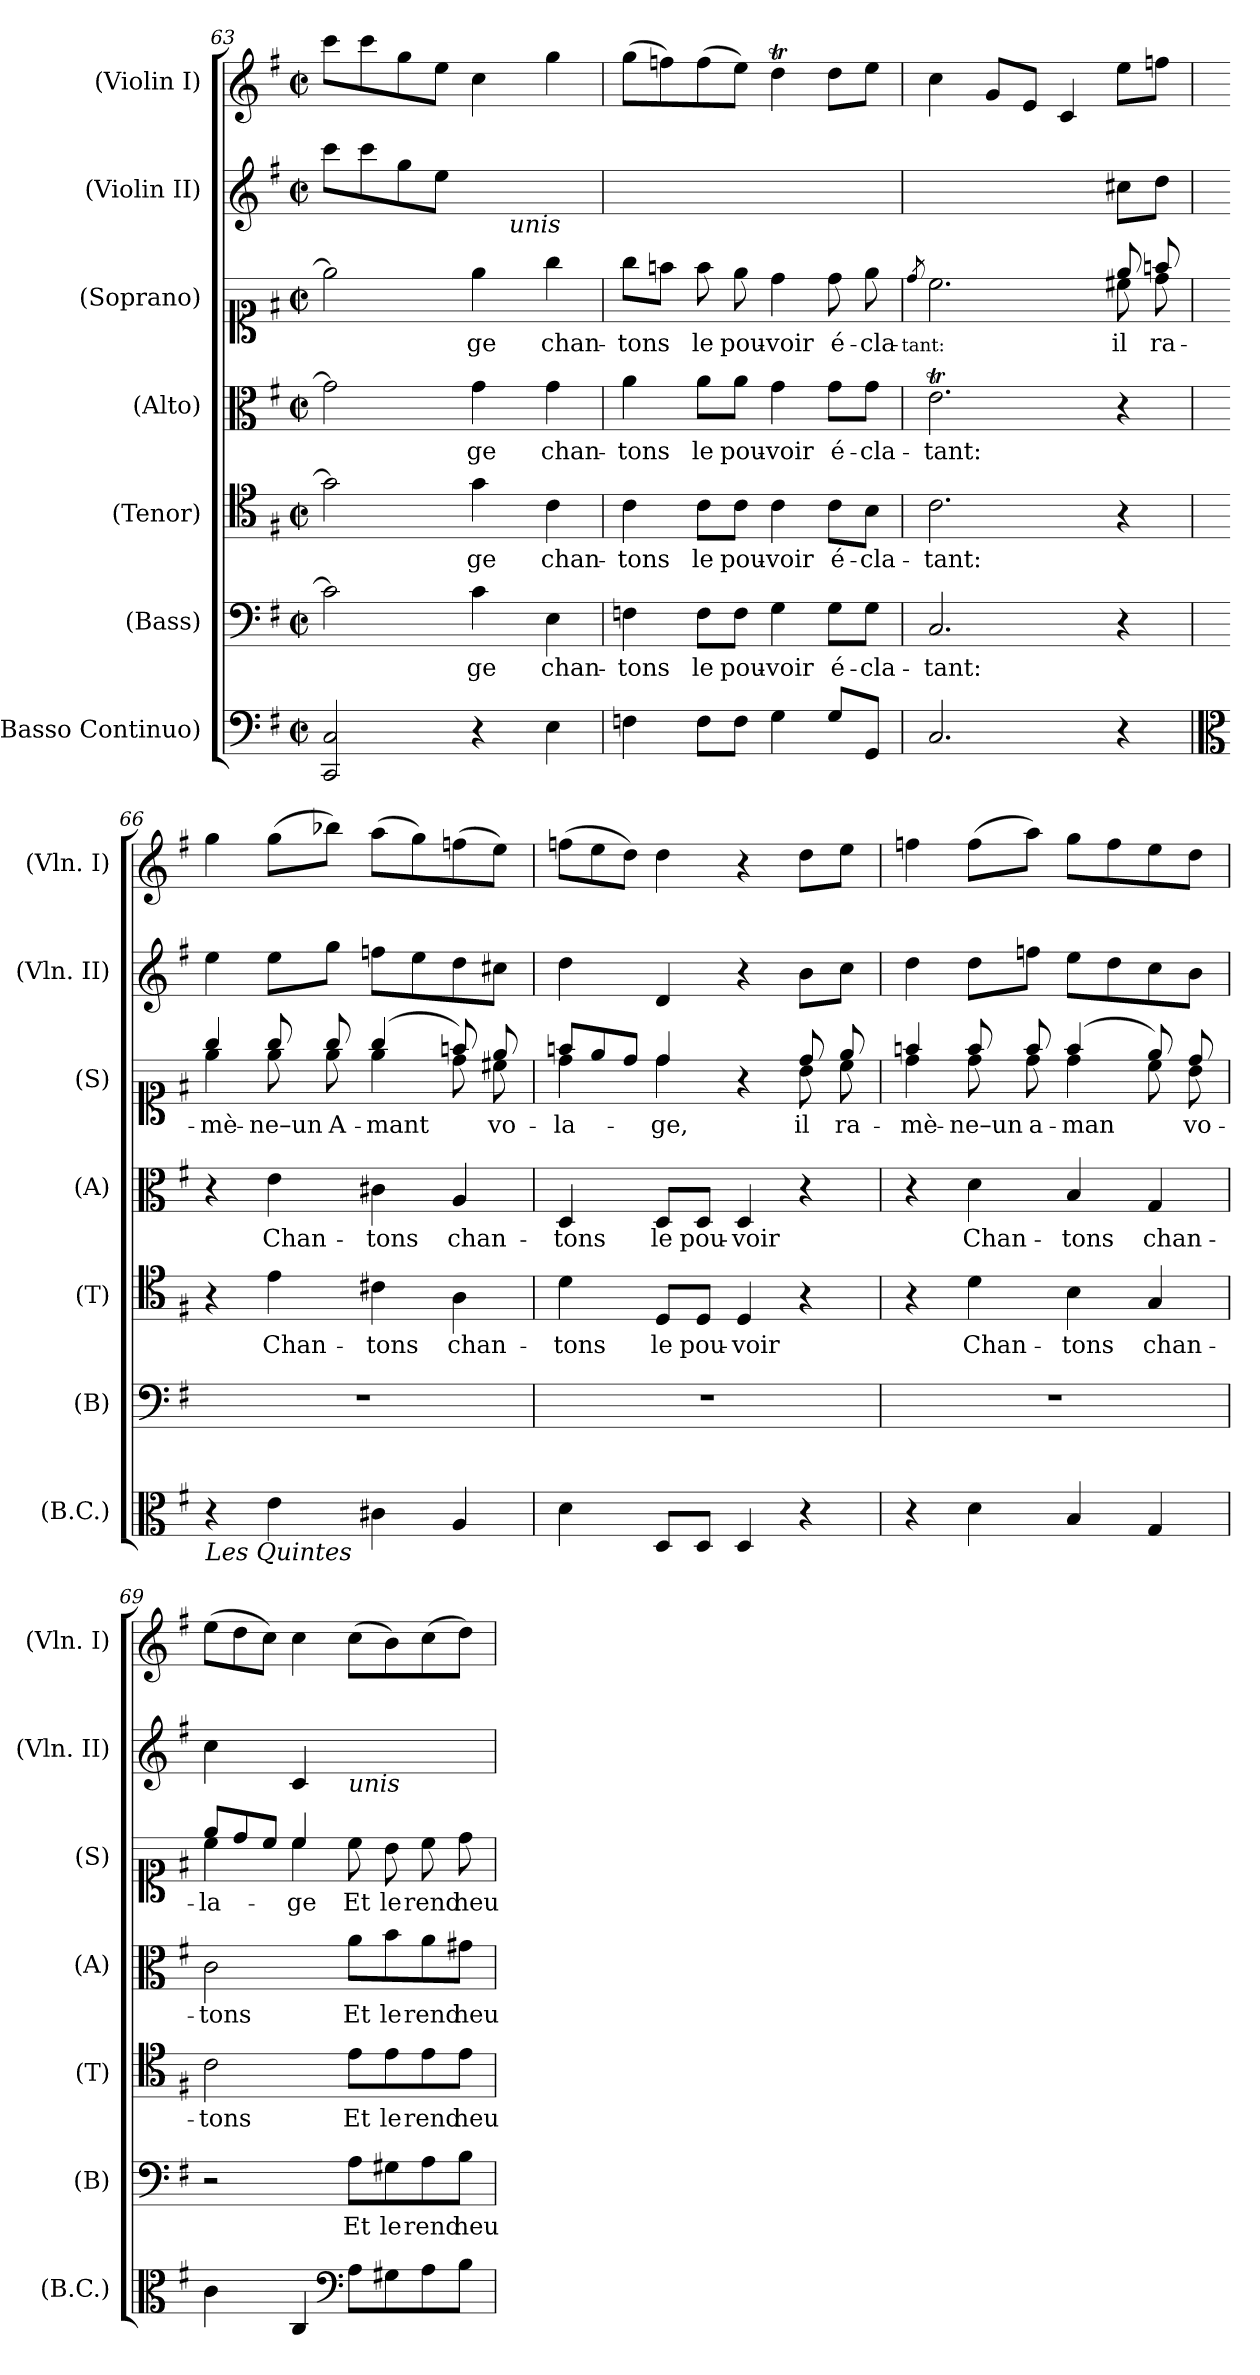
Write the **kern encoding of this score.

**kern	**kern	**text	**kern	**text	**kern	**text	**kern	**text	**kern	**kern
*part7	*part6	*part6	*part5	*part5	*part4	*part4	*part3	*part3	*part2	*part1
*staff7	*staff6	*staff6	*staff5	*staff5	*staff4	*staff4	*staff3	*staff3	*staff2	*staff1
*I"(Basso Continuo)	*I"(Bass)	*	*I"(Tenor)	*	*I"(Alto)	*	*I"(Soprano)	*	*I"(Violin II)	*I"(Violin I)
*I'(B.C.)	*I'(B)	*	*I'(T)	*	*I'(A)	*	*I'(S)	*	*I'(Vln. II)	*I'(Vln. I)
!!LO:PB:g=z
*clefF4	*clefF4	*	*clefC4	*	*clefC3	*	*clefC1	*	*clefG2	*clefG2
*k[f#]	*k[f#]	*	*k[f#]	*	*k[f#]	*	*k[f#]	*	*k[f#]	*k[f#]
*G:	*G:	*	*G:	*	*G:	*	*G:	*	*G:	*G:
*M2/2	*M2/2	*	*M2/2	*	*M2/2	*	*M2/2	*	*M2/2	*M2/2
*met(c|)	*met(c|)	*	*met(c|)	*	*met(c|)	*	*met(c|)	*	*met(c|)	*met(c|)
=63	=63	=63	=63	=63	=63	=63	=63	=63	=63	=63
*	*	*	*	*	*	*	*	*	*^	*
2CC/ 2C/	2c\]	.	2g\]	.	2g\]	.	2ee\]	.	8ccc\L	2ryy	8ccc\L
.	.	.	.	.	.	.	.	.	8ccc\	.	8ccc\
.	.	.	.	.	.	.	.	.	8gg\	.	8gg\
.	.	.	.	.	.	.	.	.	8ee\J	.	8ee\J
4r	4c\	-ge	4g\	-ge	4g\	-ge	4ee\	-ge	2ryy	8ryy	4cc\
!	!	!	!	!	!	!	!	!	!	!LO:TX:b:i:t=unis	!
.	.	.	.	.	.	.	.	.	.	4.ryy	.
4E\	4E\	chan-	4c\	chan-	4g\	chan-	4gg\	chan-	.	.	4gg\
*	*	*	*	*	*	*	*	*	*v	*v	*
=64	=64	=64	=64	=64	=64	=64	=64	=64	=64	=64
4Fn\	4Fn\	-tons	4c\	-tons	4a\	-tons	8gg\L	-tons	1ryy	(8gg\L
.	.	.	.	.	.	.	8ffn\J	.	.	8ffn\)
8F\L	8F\L	le	8c\L	le	8a\L	le	8ff\	le	.	(8ff\
8F\J	8F\J	pou-	8c\J	pou-	8a\J	pou-	8ee\	pou-	.	8ee\J)
4G\	4G\	-voir	4c\	-voir	4g\	-voir	4dd\	-voir	.	4ddT\
8G/L	8G\L	é-	8c\L	é-	8g\L	é-	8dd\	é-	.	8dd\L
8GG/J	8G\J	-cla-	8B\J	-cla-	8g\J	-cla-	8ee\	-cla-	.	8ee\J
=65	=65	=65	=65	=65	=65	=65	=65	=65	=65	=65
.	.	.	.	.	.	.	8qdd/	-tant:	.	.
*	*	*	*	*	*	*	*^	*	*	*
2.C/	2.C/	-tant:	2.c\	-tant:	2.eT\	-tant:	2.cc\	2.ryy	.	2ryy	4cc\
.	.	.	.	.	.	.	.	.	.	.	8g/L
.	.	.	.	.	.	.	.	.	.	.	8e/J
.	.	.	.	.	.	.	.	.	.	4ryy	4c/
4r	4r	.	4r	.	4r	.	8ee/	8cc#X\	il	8cc#X\L	8ee\L
.	.	.	.	.	.	.	8ffn/	8dd\	ra-	8dd\J	8ffn\J
=66	=66	=66	=66	=66	=66	=66	=66	=66	=66	=66	=66
*clefC3	*	*	*	*	*	*	*	*	*	*	*
!LO:TX:b:i:t=Les Quintes	!	!	!	!	!	!	!	!	!	!	!
4r	1r	.	4r	.	4r	.	4gg/	4ee\	-mè-	4ee\	4gg\
4e\	.	.	4e\	Chan-	4e\	Chan-	8gg/	8ee\	-ne–un	8ee\L	(8gg\L
.	.	.	.	.	.	.	8gg/	8ee\	A-	8gg\J	8bb-X\J)
4c#X\	.	.	4c#X\	-tons	4c#X\	-tons	(4gg/	4ee\	-mant	8ffn\L	(8aa\L
.	.	.	.	.	.	.	.	.	.	8ee\	8gg\)
4A/	.	.	4A\	chan-	4A/	chan-	8ffn/)	8dd\	.	8dd\	(8ffn\
.	.	.	.	.	.	.	8ee/	8cc#X\	vo-	8cc#X\J	8ee\J)
=67	=67	=67	=67	=67	=67	=67	=67	=67	=67	=67	=67
*	*	*	*	*	*	*	*Xtuplet	*	*	*	*Xtuplet
4d\	1r	.	4d\	-tons	4D/	-tons	12ffn/L	4dd\	-la-	4dd\	(12ffn\L
.	.	.	.	.	.	.	12ee/	.	.	.	12ee\
.	.	.	.	.	.	.	12dd/J	.	.	.	12dd\J)
8D/L	.	.	8D/L	le	8D/L	le	4dd/	4dd\	-ge,	4d/	4dd\
8D/J	.	.	8D/J	pou-	8D/J	pou-	.	.	.	.	.
4D/	.	.	4D/	-voir	4D/	-voir	4r	4ryy	.	4r	4r
4r	.	.	4r	.	4r	.	8dd/	8b\	il	8b\L	8dd\L
.	.	.	.	.	.	.	8ee/	8cc\	ra-	8cc\J	8ee\J
!!LO:LB:g=z
=68	=68	=68	=68	=68	=68	=68	=68	=68	=68	=68	=68
4r	1r	.	4r	.	4r	.	4ffn/	4dd\	-mè-	4dd\	4ffn\
4d\	.	.	4d\	Chan-	4d\	Chan-	8ff/	8dd\	-ne–un	8dd\L	(8ff\L
.	.	.	.	.	.	.	8ff/	8dd\	a-	8ffn\J	8aa\J)
4B/	.	.	4B\	-tons	4B/	-tons	(4ff/	4dd\	-man	8ee\L	8gg\L
.	.	.	.	.	.	.	.	.	.	8dd\	8ff\
4G/	.	.	4G/	chan-	4G/	chan-	8ee/)	8cc\	.	8cc\	8ee\
.	.	.	.	.	.	.	8dd/	8b\	vo-	8b\J	8dd\J
=69	=69	=69	=69	=69	=69	=69	=69	=69	=69	=69	=69
4c\	2r	.	2c\	-tons	2c\	-tons	12ee/L	4cc\	-la-	4cc\	(12ee\L
.	.	.	.	.	.	.	12dd/	.	.	.	12dd\
.	.	.	.	.	.	.	12cc/J	.	.	.	12cc\J)
4C/	.	.	.	.	.	.	4cc/	4cc\	-ge	4c/	4cc\
*clefF4	*	*	*	*	*	*	*	*	*	*	*
!	!	!	!	!	!	!	!	!	!	!LO:TX:b:i:t=unis	!
8A\L	8A\L	Et	8e\L	Et	8a\L	Et	8cc\	2ryy	Et	2ryy	(8cc\L
8G#X\	8G#X\	le	8e\	le	8b\	le	8b\	.	le	.	8b\)
8A\	8A\	rend	8e\	rend	8a\	rend	8cc\	.	rend	.	(8cc\
8B\J	8B\J	heu-	8e\J	heu-	8g#X\J	heu-	8dd\	.	heu-	.	8dd\J)
*	*	*	*	*	*	*	*v	*v	*	*	*
=	=	=	=	=	=	=	=	=	=	=
*-	*-	*-	*-	*-	*-	*-	*-	*-	*-	*-
